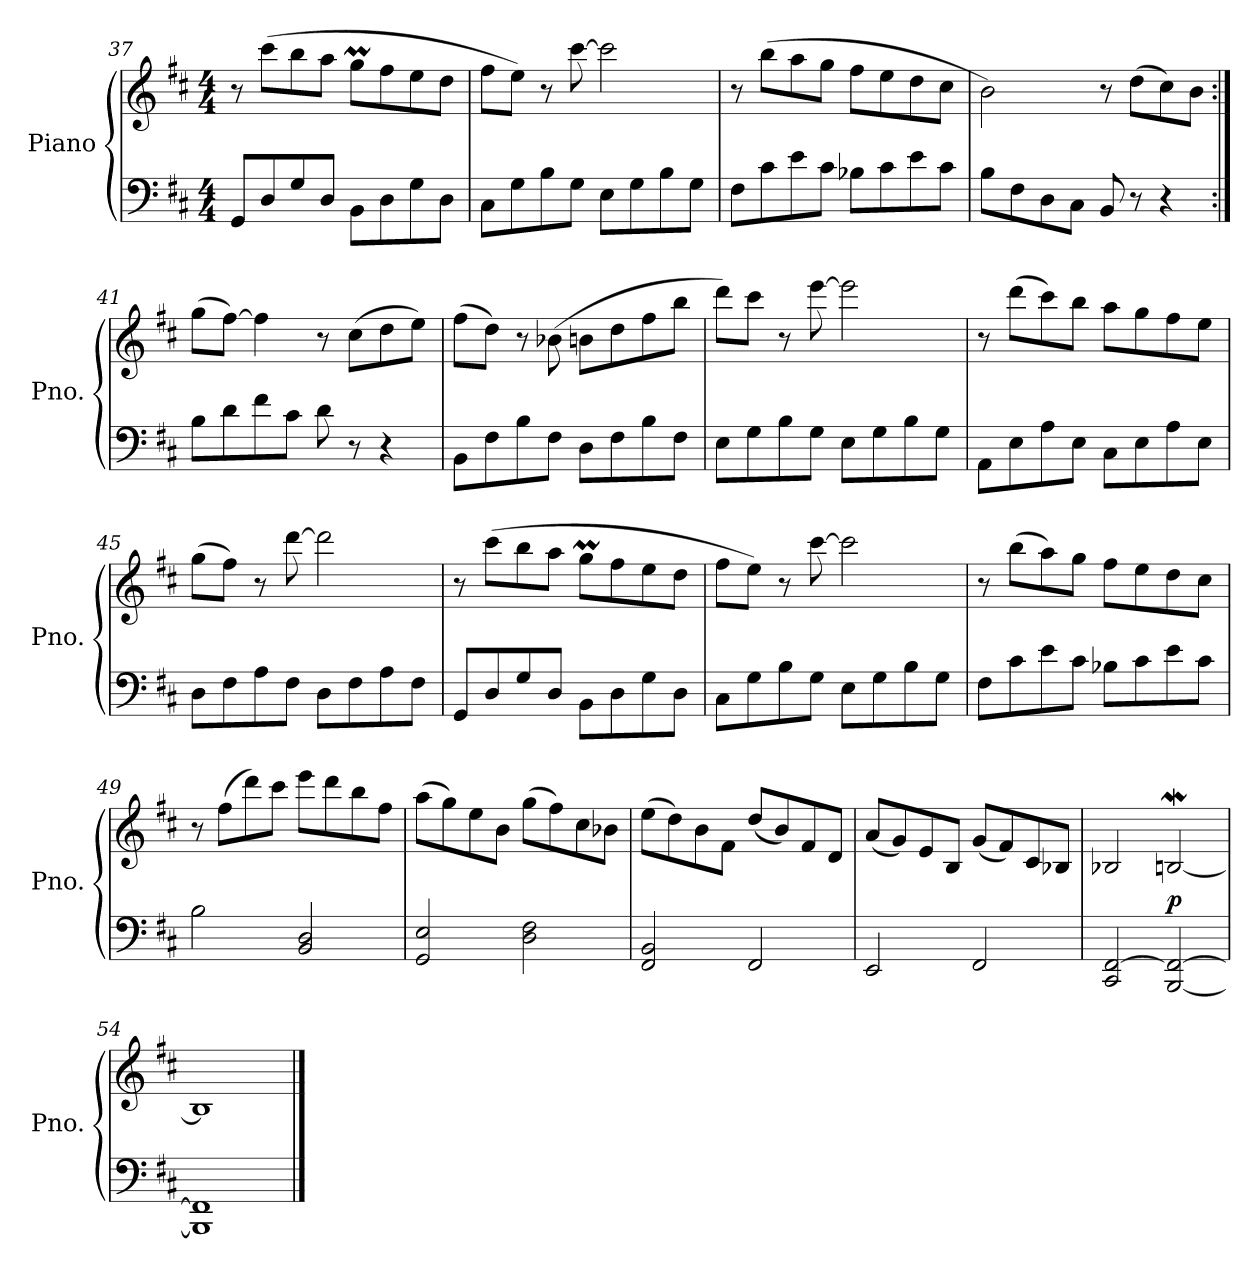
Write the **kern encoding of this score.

**kern	**kern	**dynam
*part1	*part1	*part1
*staff2	*staff1	*staff1/2
*I"Piano	*	*
*I'Pno.	*	*
*clefF4	*clefG2	*
*k[f#c#]	*k[f#c#]	*
*M4/4	*M4/4	*
=37	=37	=37
8GG/L	8r	.
8D/	(>8ccc#\L	.
8G/	8bb\	.
8D/J	8aa\J	.
8BB\L	8ggM\L	.
8D\	8ff#\	.
8G\	8ee\	.
8D\J	8dd\J	.
=38	=38	=38
8C#\L	8ff#\L	.
8G\	8ee\J)	.
8B\	8r	.
8G\J	[8ccc#\	.
8E\L	2ccc#\]	.
8G\	.	.
8B\	.	.
8G\J	.	.
!!LO:LB:g=z
=39	=39	=39
8F#\L	8r	.
8c#\	(>8bb\L	.
8e\	8aa\	.
8c#\J	8gg\J	.
8B-X\L	8ff#\L	.
8c#\	8ee\	.
8e\	8dd\	.
8c#\J	8cc#\J	.
=40	=40	=40
8B\L	2b\)	.
8F#\	.	.
8D\	.	.
8C#\J	.	.
8BB/	8r	.
8r	(>8dd\L	.
4r	8cc#\)	.
.	8b\J	.
=41:|!	=41:|!	=41:|!
8B\L	(>8gg\L	.
8d\	[8ff#\J)	.
8f#\	4ff#\]	.
8c#\J	.	.
8d\	8r	.
8r	(>8cc#\L	.
4r	8dd\	.
.	8ee\J)	.
!!LO:LB:g=z
=42	=42	=42
8BB\L	(>8ff#\L	.
8F#\	8dd\J)	.
8B\	8r	.
8F#\J	(>8b-X\	.
8D\L	8bn\L	.
8F#\	8dd\	.
8B\	8ff#\	.
8F#\J	8bb\J	.
=43	=43	=43
8E\L	8ddd\L)	.
8G\	8ccc#\J	.
8B\	8r	.
8G\J	[8eee\	.
8E\L	2eee\]	.
8G\	.	.
8B\	.	.
8G\J	.	.
=44	=44	=44
8AA\L	8r	.
8E\	(>8ddd\L	.
8A\	8ccc#\)	.
8E\J	8bb\J	.
8C#\L	8aa\L	.
8E\	8gg\	.
8A\	8ff#\	.
8E\J	8ee\J	.
!!LO:LB:g=z
=45	=45	=45
8D\L	(>8gg\L	.
8F#\	8ff#\J)	.
8A\	8r	.
8F#\J	[8ddd\	.
8D\L	2ddd\]	.
8F#\	.	.
8A\	.	.
8F#\J	.	.
=46	=46	=46
8GG/L	8r	.
8D/	(>8ccc#\L	.
8G/	8bb\	.
8D/J	8aa\J	.
8BB\L	8ggM\L	.
8D\	8ff#\	.
8G\	8ee\	.
8D\J	8dd\J	.
=47	=47	=47
8C#\L	8ff#\L	.
8G\	8ee\J)	.
8B\	8r	.
8G\J	[8ccc#\	.
8E\L	2ccc#\]	.
8G\	.	.
8B\	.	.
8G\J	.	.
!!LO:LB:g=z
=48	=48	=48
8F#\L	8r	.
8c#\	(>8bb\L	.
8e\	8aa\)	.
8c#\J	8gg\J	.
8B-X\L	8ff#\L	.
8c#\	8ee\	.
8e\	8dd\	.
8c#\J	8cc#\J	.
=49	=49	=49
2B\	8r	.
.	(>8ff#\L	.
.	8ddd\)	.
.	8ccc#\J	.
2BB/ 2D/	8eee\L	.
.	8ddd\	.
.	8bb\	.
.	8ff#\J	.
=50	=50	=50
2GG/ 2E/	(>8aa\L	.
.	8gg\)	.
.	8ee\	.
.	8b\J	.
2D\ 2F#\	(>8gg\L	.
.	8ff#\)	.
.	8cc#\	.
.	8b-X\J	.
!!LO:LB:g=z
=51	=51	=51
2FF#/ 2BB/	(>8ee\L	.
.	8dd\)	.
.	8b\	.
.	8f#\J	.
2FF#/	(<8dd/L	.
.	8b/)	.
.	8f#/	.
.	8d/J	.
=52	=52	=52
*	*MM100	*
2EE/	(<8a/L	.
.	8g/)	.
.	8e/	.
.	8B/J	.
*	*MM90	*
2FF#/	(<8g/L	.
.	8f#/)	.
.	8c#/	.
.	8B-X/J	.
=53	=53	=53
*	*MM70	*
2CC#/ [2FF#/	2B-X/	.
!	!	!LO:DY:a=2
[2BBB/ 2FF#/_	[2BnW/	p
=54	=54	=54
1BBB] 1FF#]	1B]	.
==	==	==
*-	*-	*-
